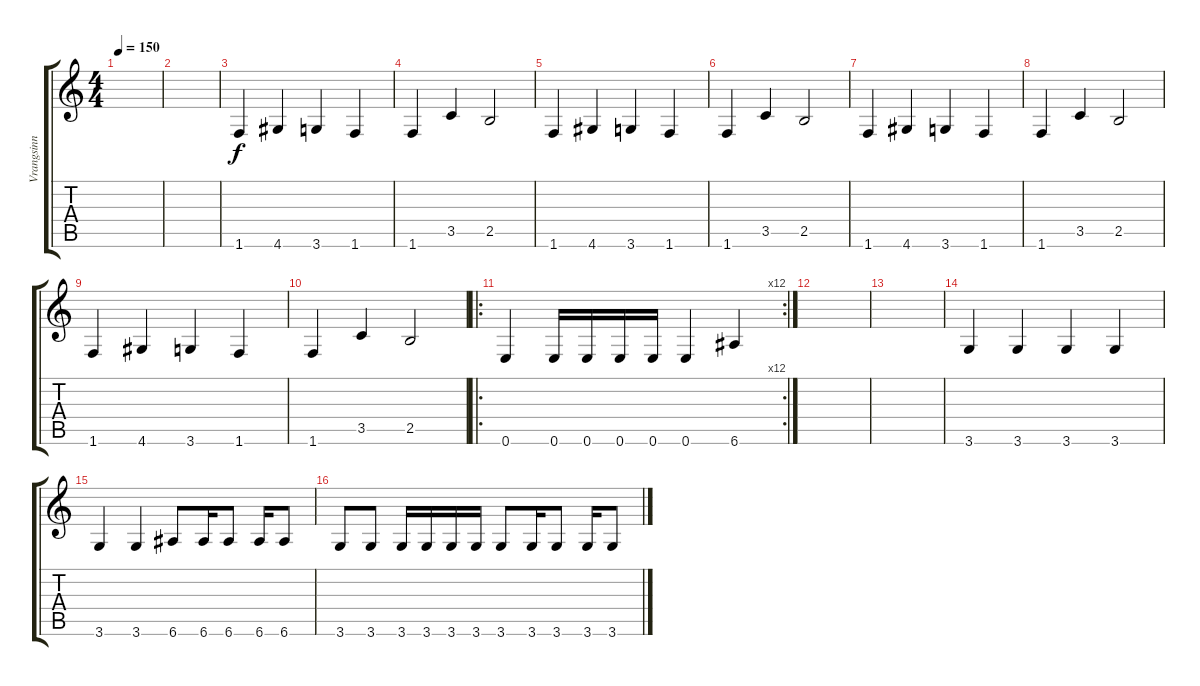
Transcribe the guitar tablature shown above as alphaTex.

\track ("Vrangsinn" "Vrangsinn") {instrument electricbasspick}
\staff {score tabs}
\tuning (E4 B3 G3 D3 A2 E2) {hide}
\ts (4 4)
\tempo 150
\clef g2
\ks c
|
|
1.6.4 4.6.4 3.6.4 1.6.4 |
1.6.4 3.5.4 2.5.2 |
1.6.4 4.6.4 3.6.4 1.6.4 |
1.6.4 3.5.4 2.5.2 |
1.6.4 4.6.4 3.6.4 1.6.4 |
1.6.4 3.5.4 2.5.2 |
1.6.4 4.6.4 3.6.4 1.6.4 |
1.6.4 3.5.4 2.5.2 |
\ro
\rc 12
0.6.4 0.6.16 0.6.16 0.6.16 0.6.16 0.6.4 6.6.4 |
|
|
3.6.4 3.6.4 3.6.4 3.6.4 |
3.6.4 3.6.4 6.6.8 6.6.16 6.6.8 6.6.16 6.6.8 |
3.6.8 3.6.8 3.6.16 3.6.16 3.6.16 3.6.16 3.6.8 3.6.16 3.6.8 3.6.16 3.6.8
